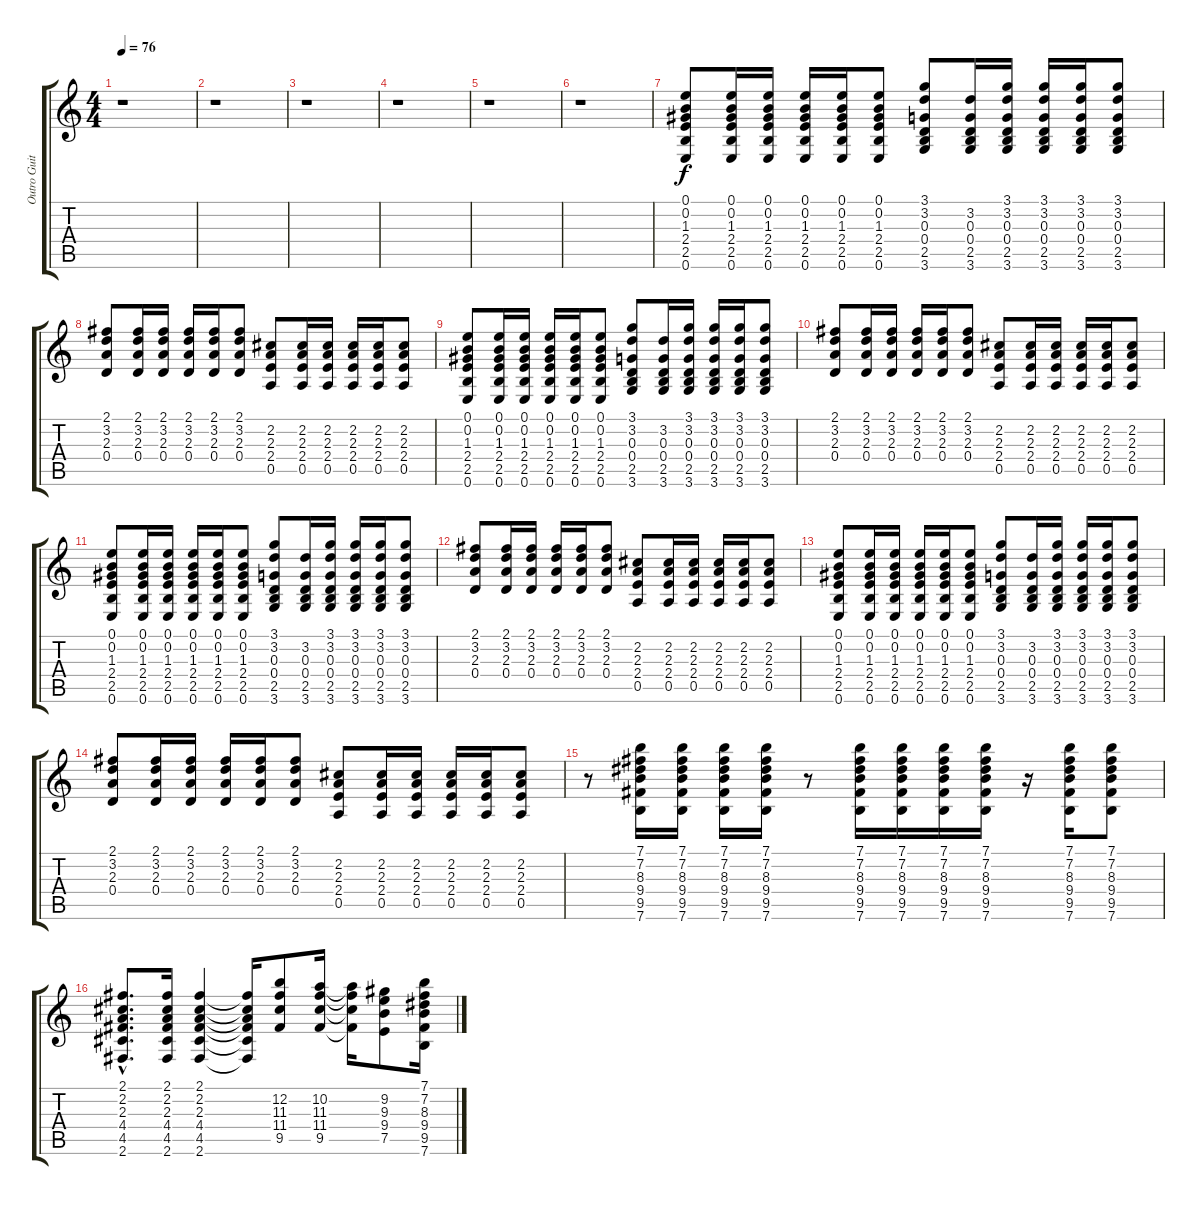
\track ("Outro Guitar" "Outro Guit") {instrument electricguitarclean}
\staff {score tabs}
\tuning (E4 B3 G3 D3 A2 E2) {hide}
\ts (4 4)
\tempo 76
\clef g2
\ks c
r.1{dy f} |
r.1 |
r.1 |
r.1 |
r.1 |
r.1 |
(0.1 0.2 1.3 2.4 2.5 0.6).8 (0.1 0.2 1.3 2.4 2.5 0.6).16 (0.1 0.2 1.3 2.4 2.5 0.6).16 (0.1 0.2 1.3 2.4 2.5 0.6).16 (0.1 0.2 1.3 2.4 2.5 0.6).16 (0.1 0.2 1.3 2.4 2.5 0.6).8 (3.1 3.2 0.3 0.4 2.5 3.6).8 (3.2 0.3 0.4 2.5 3.6).16 (3.1 3.2 0.3 0.4 2.5 3.6).16 (3.1 3.2 0.3 0.4 2.5 3.6).16 (3.1 3.2 0.3 0.4 2.5 3.6).16 (3.1 3.2 0.3 0.4 2.5 3.6).8 |
(2.1 3.2 2.3 0.4).8 (2.1 3.2 2.3 0.4).16 (2.1 3.2 2.3 0.4).16 (2.1 3.2 2.3 0.4).16 (2.1 3.2 2.3 0.4).16 (2.1 3.2 2.3 0.4).8 (2.2 2.3 2.4 0.5).8 (2.2 2.3 2.4 0.5).16 (2.2 2.3 2.4 0.5).16 (2.2 2.3 2.4 0.5).16 (2.2 2.3 2.4 0.5).16 (2.2 2.3 2.4 0.5).8 |
(0.1 0.2 1.3 2.4 2.5 0.6).8 (0.1 0.2 1.3 2.4 2.5 0.6).16 (0.1 0.2 1.3 2.4 2.5 0.6).16 (0.1 0.2 1.3 2.4 2.5 0.6).16 (0.1 0.2 1.3 2.4 2.5 0.6).16 (0.1 0.2 1.3 2.4 2.5 0.6).8 (3.1 3.2 0.3 0.4 2.5 3.6).8 (3.2 0.3 0.4 2.5 3.6).16 (3.1 3.2 0.3 0.4 2.5 3.6).16 (3.1 3.2 0.3 0.4 2.5 3.6).16 (3.1 3.2 0.3 0.4 2.5 3.6).16 (3.1 3.2 0.3 0.4 2.5 3.6).8 |
(2.1 3.2 2.3 0.4).8 (2.1 3.2 2.3 0.4).16 (2.1 3.2 2.3 0.4).16 (2.1 3.2 2.3 0.4).16 (2.1 3.2 2.3 0.4).16 (2.1 3.2 2.3 0.4).8 (2.2 2.3 2.4 0.5).8 (2.2 2.3 2.4 0.5).16 (2.2 2.3 2.4 0.5).16 (2.2 2.3 2.4 0.5).16 (2.2 2.3 2.4 0.5).16 (2.2 2.3 2.4 0.5).8 |
(0.1 0.2 1.3 2.4 2.5 0.6).8 (0.1 0.2 1.3 2.4 2.5 0.6).16 (0.1 0.2 1.3 2.4 2.5 0.6).16 (0.1 0.2 1.3 2.4 2.5 0.6).16 (0.1 0.2 1.3 2.4 2.5 0.6).16 (0.1 0.2 1.3 2.4 2.5 0.6).8 (3.1 3.2 0.3 0.4 2.5 3.6).8 (3.2 0.3 0.4 2.5 3.6).16 (3.1 3.2 0.3 0.4 2.5 3.6).16 (3.1 3.2 0.3 0.4 2.5 3.6).16 (3.1 3.2 0.3 0.4 2.5 3.6).16 (3.1 3.2 0.3 0.4 2.5 3.6).8 |
(2.1 3.2 2.3 0.4).8 (2.1 3.2 2.3 0.4).16 (2.1 3.2 2.3 0.4).16 (2.1 3.2 2.3 0.4).16 (2.1 3.2 2.3 0.4).16 (2.1 3.2 2.3 0.4).8 (2.2 2.3 2.4 0.5).8 (2.2 2.3 2.4 0.5).16 (2.2 2.3 2.4 0.5).16 (2.2 2.3 2.4 0.5).16 (2.2 2.3 2.4 0.5).16 (2.2 2.3 2.4 0.5).8 |
(0.1 0.2 1.3 2.4 2.5 0.6).8 (0.1 0.2 1.3 2.4 2.5 0.6).16 (0.1 0.2 1.3 2.4 2.5 0.6).16 (0.1 0.2 1.3 2.4 2.5 0.6).16 (0.1 0.2 1.3 2.4 2.5 0.6).16 (0.1 0.2 1.3 2.4 2.5 0.6).8 (3.1 3.2 0.3 0.4 2.5 3.6).8 (3.2 0.3 0.4 2.5 3.6).16 (3.1 3.2 0.3 0.4 2.5 3.6).16 (3.1 3.2 0.3 0.4 2.5 3.6).16 (3.1 3.2 0.3 0.4 2.5 3.6).16 (3.1 3.2 0.3 0.4 2.5 3.6).8 |
(2.1 3.2 2.3 0.4).8 (2.1 3.2 2.3 0.4).16 (2.1 3.2 2.3 0.4).16 (2.1 3.2 2.3 0.4).16 (2.1 3.2 2.3 0.4).16 (2.1 3.2 2.3 0.4).8 (2.2 2.3 2.4 0.5).8 (2.2 2.3 2.4 0.5).16 (2.2 2.3 2.4 0.5).16 (2.2 2.3 2.4 0.5).16 (2.2 2.3 2.4 0.5).16 (2.2 2.3 2.4 0.5).8 |
r.8 (7.1 7.2 8.3 9.4 9.5 7.6).16 (7.1 7.2 8.3 9.4 9.5 7.6).16 (7.1 7.2 8.3 9.4 9.5 7.6).16 (7.1 7.2 8.3 9.4 9.5 7.6).16 r.8 (7.1 7.2 8.3 9.4 9.5 7.6).16 (7.1 7.2 8.3 9.4 9.5 7.6).16 (7.1 7.2 8.3 9.4 9.5 7.6).16 (7.1 7.2 8.3 9.4 9.5 7.6).16 r.16 (7.1 7.2 8.3 9.4 9.5 7.6).16 (7.1 7.2 8.3 9.4 9.5 7.6).8 |
(2.1{hac} 2.2{hac} 2.3{hac} 4.4{hac} 4.5{hac} 2.6{hac}).8{d} (2.1 2.2 2.3 4.4 4.5 2.6).16 (2.1 2.2 2.3 4.4 4.5 2.6).4 (2.1{t} 2.2{t} 2.3{t} 4.4{t} 4.5{t} 2.6{t}).16 (12.2 11.3 11.4 9.5).8 (10.2 11.3 11.4 9.5).16 (10.2{t} 11.3{t} 11.4{t} 9.5{t}).16 (9.2 9.3 9.4 7.5).8 (7.1 7.2 8.3 9.4 9.5 7.6).16
